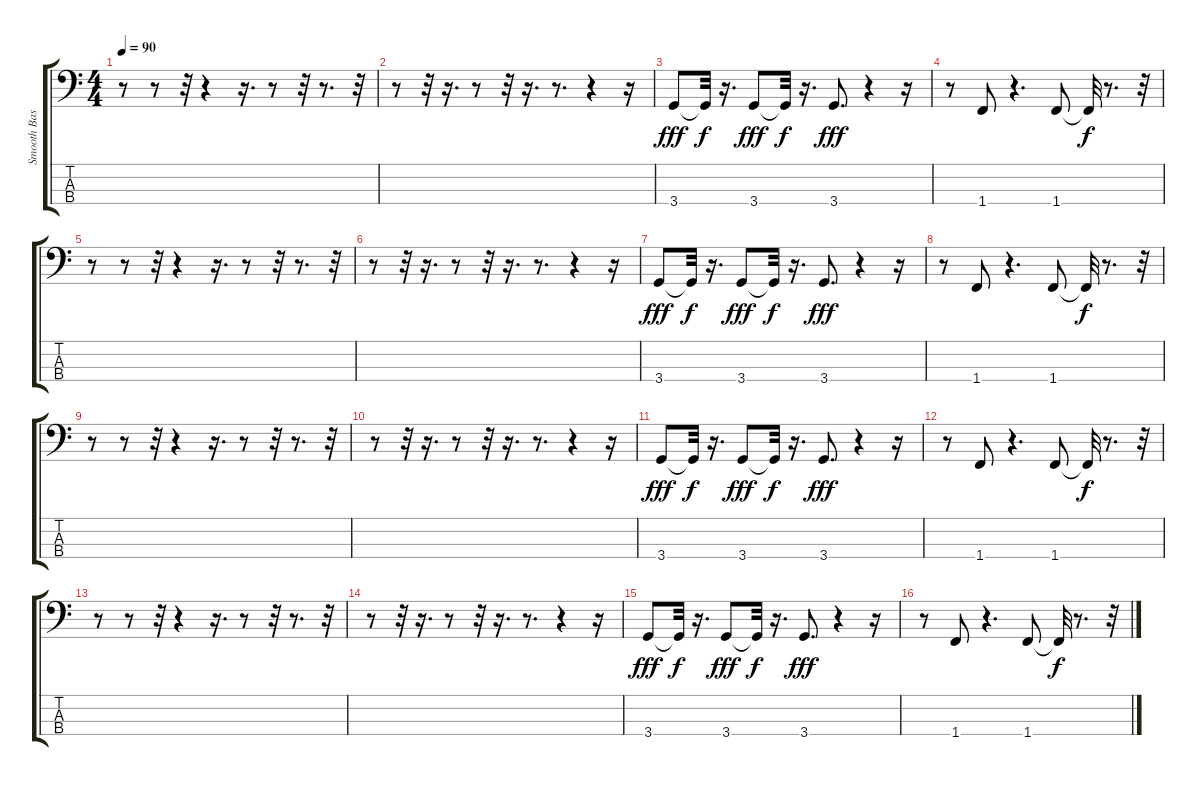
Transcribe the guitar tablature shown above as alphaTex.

\track ("Smooth Bass" "Smooth Bas") {instrument fretlessbass}
\staff {score tabs}
\tuning (G2 D2 A1 E1) {hide}
\ts (4 4)
\tempo 90
\clef f4
\ks c
r.8{dy f} r.8 r.32 r.4 r.16{d} r.8 r.32 r.8{d} r.32 |
r.8 r.32 r.16{d} r.8 r.32 r.16{d} r.8{d} r.4 r.16 |
3.4.8{dy fff} 3.4{t}.32{dy f} r.16{d} 3.4.8{dy fff} 3.4{t}.32{dy f} r.16{d} 3.4.8{d dy fff} r.4 r.16 |
r.8 1.4.8 r.4{d} 1.4.8 1.4{t}.32{dy f} r.8{d} r.32 |
r.8 r.8 r.32 r.4 r.16{d} r.8 r.32 r.8{d} r.32 |
r.8 r.32 r.16{d} r.8 r.32 r.16{d} r.8{d} r.4 r.16 |
3.4.8{dy fff} 3.4{t}.32{dy f} r.16{d} 3.4.8{dy fff} 3.4{t}.32{dy f} r.16{d} 3.4.8{d dy fff} r.4 r.16 |
r.8 1.4.8 r.4{d} 1.4.8 1.4{t}.32{dy f} r.8{d} r.32 |
r.8 r.8 r.32 r.4 r.16{d} r.8 r.32 r.8{d} r.32 |
r.8 r.32 r.16{d} r.8 r.32 r.16{d} r.8{d} r.4 r.16 |
3.4.8{dy fff} 3.4{t}.32{dy f} r.16{d} 3.4.8{dy fff} 3.4{t}.32{dy f} r.16{d} 3.4.8{d dy fff} r.4 r.16 |
r.8 1.4.8 r.4{d} 1.4.8 1.4{t}.32{dy f} r.8{d} r.32 |
r.8 r.8 r.32 r.4 r.16{d} r.8 r.32 r.8{d} r.32 |
r.8 r.32 r.16{d} r.8 r.32 r.16{d} r.8{d} r.4 r.16 |
3.4.8{dy fff} 3.4{t}.32{dy f} r.16{d} 3.4.8{dy fff} 3.4{t}.32{dy f} r.16{d} 3.4.8{d dy fff} r.4 r.16 |
r.8 1.4.8 r.4{d} 1.4.8 1.4{t}.32{dy f} r.8{d} r.32
